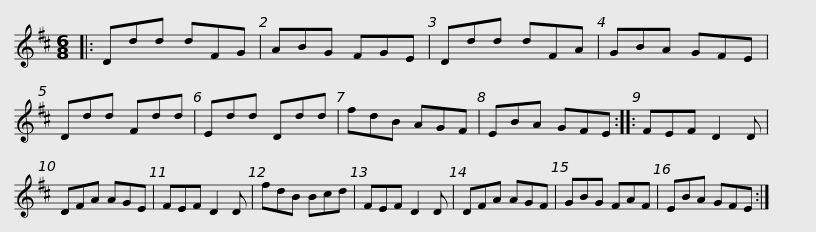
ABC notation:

X:1
L:1/8
M:6/8
I:linebreak $
K:D
V:1 treble
V:1
|: Ddd dFG | ABG FGE | Ddd dFA | GBA GFE | Ddd Fdd | %5
 Edd Ddd | fdB AGF |$ EBA GFE :: FEF D2 D | DFA AGE | %10
 FEF D2 D | fdB Bcd | FEF D2 D | DFA AGF |$ GBG FAF | %15
 EBA GFE :| %16
